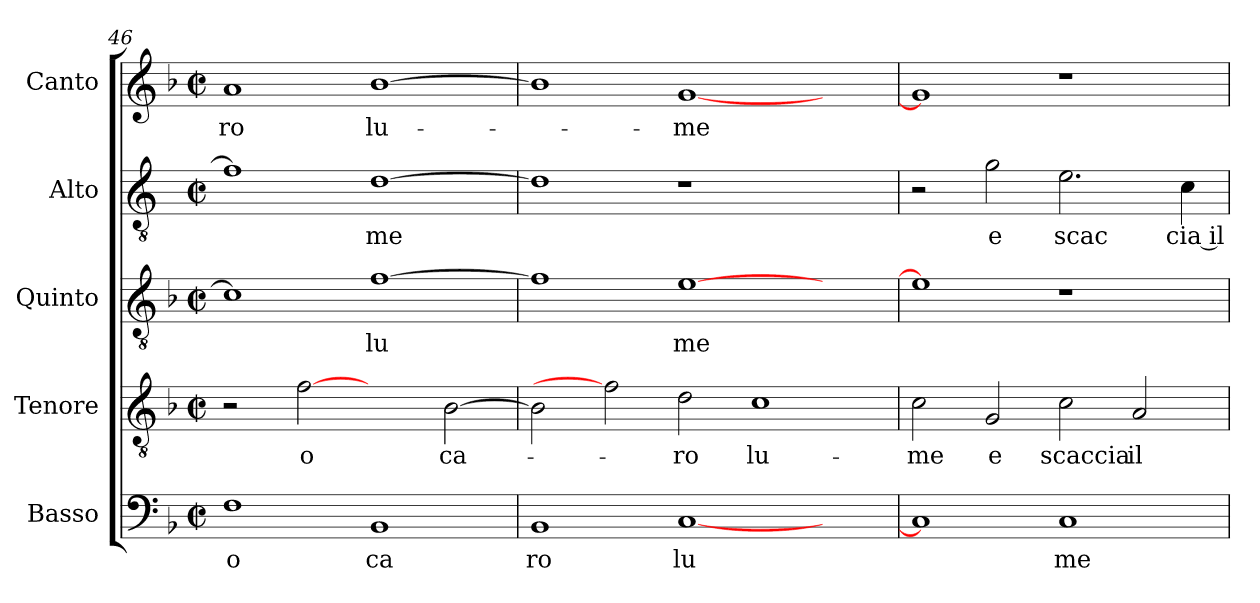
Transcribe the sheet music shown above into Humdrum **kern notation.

**kern	**text	**kern	**text	**kern	**text	**kern	**text	**kern	**text
*part5	*part5	*part4	*part4	*part3	*part3	*part2	*part2	*part1	*part1
*staff5	*staff5	*staff4	*staff4	*staff3	*staff3	*staff2	*staff2	*staff1	*staff1
*I"Basso	*	*I"Tenore	*	*I"Quinto	*	*I"Alto	*	*I"Canto	*
*clefF4	*	*clefGv2	*	*clefGv2	*	*clefGv2	*	*clefG2	*
*	*	*	*	*	*	*ITrd-3c-5	*	*	*
*k[b-]	*	*k[b-]	*	*k[b-]	*	*	*	*k[b-]	*
*F:	*	*F:	*	*F:	*	*	*	*F:	*
*M2/2	*	*M2/2	*	*M2/2	*	*M2/2	*	*M2/2	*
*met(c|)	*	*met(c|)	*	*met(c|)	*	*met(c|)	*	*met(c|)	*
=46	=46	=46	=46	=46	=46	=46	=46	=46	=46
!	!LO:LY:b:cj	!	!	!	!	!	!	!	!LO:LY:b:cj
1F	o	2r	.	1c]	.	1b-]	.	1a	-ro
!	!	!	!LO:LY:b:cj	!	!	!	!	!	!
.	.	[2f	o	.	.	.	.	.	.
!	!LO:LY:b:cj	!	!	!	!LO:LY:b:cj	!	!LO:LY:b:cj	!	!LO:LY:b:cj
1BB-	ca	2ryy	.	[>1f	lu	[>1g	me	[>1b-	lu-
!	!	!	!LO:LY:b:cj	!	!	!	!	!	!
.	.	[>2B-\	ca-	.	.	.	.	.	.
=47	=47	=47	=47	=47	=47	=47	=47	=47	=47
!	!LO:LY:b:cj	!	!	!	!	!	!	!	!
1BB-	ro	2B-\]	.	1f]	.	1g]	.	1b-]	.
.	.	2f]	.	.	.	.	.	.	.
!	!LO:LY:b:cj	!	!LO:LY:b:cj	!	!LO:LY:b:cj	!	!	!	!LO:LY:b:cj
[<1C	lu	2d\	-ro	[>1e	me	1r	.	[<1g	-me
!	!	!	!LO:LY:b:cj	!	!	!	!	!	!
.	.	1c	lu-	.	.	.	.	.	.
2ryy	.	.	.	2ryy	.	2ryy	.	2ryy	.
=48	=48	=48	=48	=48	=48	=48	=48	=48	=48
!	!	!	!LO:LY:b:cj	!	!	!	!	!	!
1C]	.	2c\	-me	1e]	.	2r	.	1g]	.
!	!	!	!LO:LY:b:cj	!	!	!	!LO:LY:b:cj	!	!
.	.	2G/	e	.	.	2cc\	e	.	.
!	!LO:LY:b:cj	!	!LO:LY:b:cj	!	!	!	!LO:LY:b:cj	!	!
1C	me	2c\	scaccia	1r	.	2.a\	scac	1r	.
!	!	!	!LO:LY:b	!	!	!	!	!	!
.	.	2A/	il	.	.	.	.	.	.
!	!	!	!	!	!	!	!LO:LY:b:rj	!	!
.	.	.	.	.	.	4f\	cia il	.	.
=	=	=	=	=	=	=	=	=	=
*-	*-	*-	*-	*-	*-	*-	*-	*-	*-
